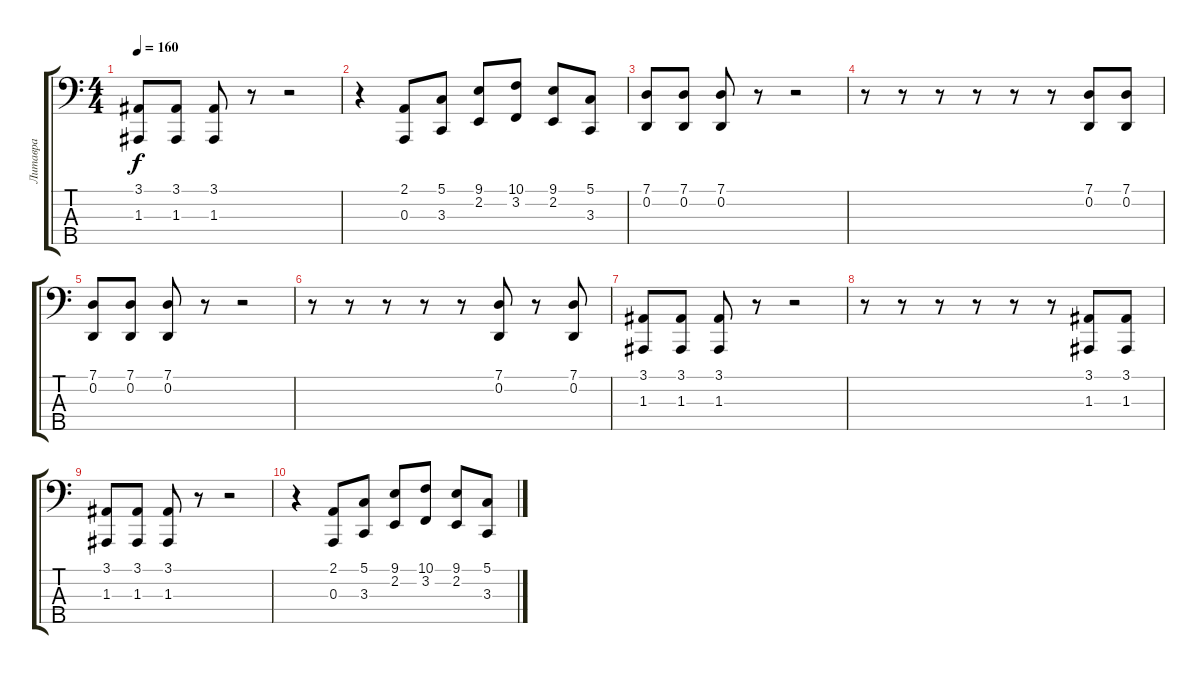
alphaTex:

\track ("Литавра" "Литавра") {instrument timpani}
\staff {score tabs}
\tuning (G2 D2 A1 E1 B0) {hide}
\ts (4 4)
\tempo 160
\clef f4
\ks c
(3.1 1.3).8{dy f} (3.1 1.3).8 (3.1 1.3).8 r.8 r.2 |
r.4 (2.1 0.3).8 (5.1 3.3).8 (9.1 2.2).8 (10.1 3.2).8 (9.1 2.2).8 (5.1 3.3).8 |
(7.1 0.2).8 (7.1 0.2).8 (7.1 0.2).8 r.8 r.2 |
r.8 r.8 r.8 r.8 r.8 r.8 (7.1 0.2).8 (7.1 0.2).8 |
(7.1 0.2).8 (7.1 0.2).8 (7.1 0.2).8 r.8 r.2 |
r.8 r.8 r.8 r.8 r.8 (7.1 0.2).8 r.8 (7.1 0.2).8 |
(3.1 1.3).8 (3.1 1.3).8 (3.1 1.3).8 r.8 r.2 |
r.8 r.8 r.8 r.8 r.8 r.8 (3.1 1.3).8 (3.1 1.3).8 |
(3.1 1.3).8 (3.1 1.3).8 (3.1 1.3).8 r.8 r.2 |
r.4 (2.1 0.3).8 (5.1 3.3).8 (9.1 2.2).8 (10.1 3.2).8 (9.1 2.2).8 (5.1 3.3).8
